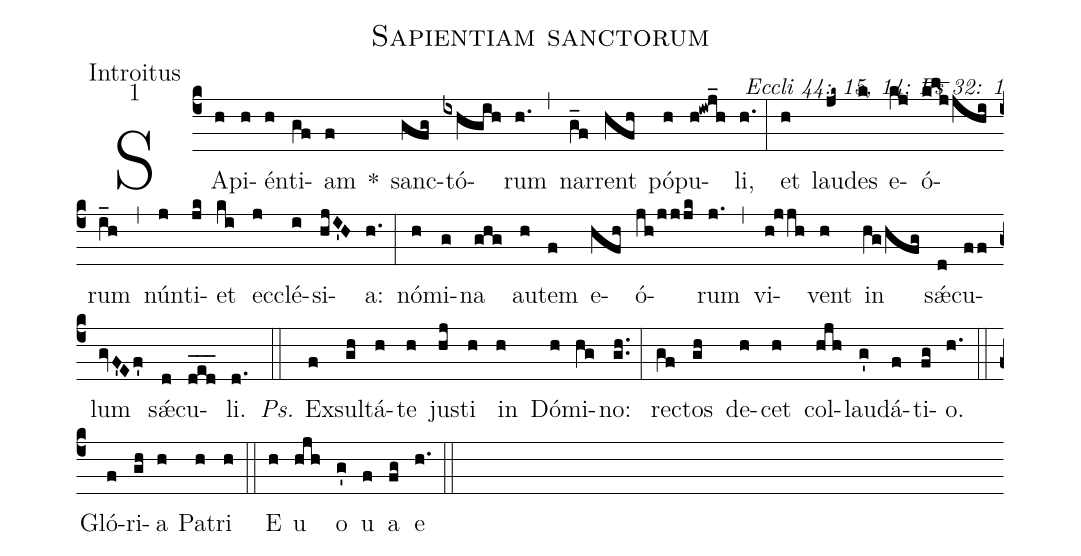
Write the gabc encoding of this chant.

name: Sapientiam sanctorum;
office-part: Introitus;
mode: 1;
commentary: Eccli 44: 15, 14; Ps 32: 1;
%%
(c4) SA(h)pi(h)én(h)ti(gf)am(f) *() sanc(gfg)tó(ixhgih)rum(h.) (,) nar(g_f)rent(hfh) pó(h)pu(h!iwj_h)li,(h.) (:)
et(h) lau(jk~)des(k) e(kj)ó(kljjhi)rum(i_h) (,) nún(j)ti(jk)et(ki) ec(j)clé(i)si(hjI'H)a:(h.) (:)
nó(h)mi(g)na(ghg) au(h)tem(f) e(hfh)ó(jh/jjjk)rum(j.) (,) vi(h!jjh)vent(h) in(hg/hfg) sǽ(d)cu(ff)lum(gvF'Ef') sǽ(d)cu(ded___)li.(d.) (::)
<i>Ps.</i> Ex(f)sul(gh)tá(h)te(h) jus(hj)ti(h) in(h) Dó(h)mi(hg)no:(gh..) (:)
rec(gf)tos(gh) de(h)cet(h) col(hjh)lau(g')dá(f)ti(fg)o.(h.) (::)
Gló(f)ri(gh)a(h) Pa(h)tri(h) (::)
E(h) u(hjh) o(g') u(f) a(fg) e(h.) (::)
